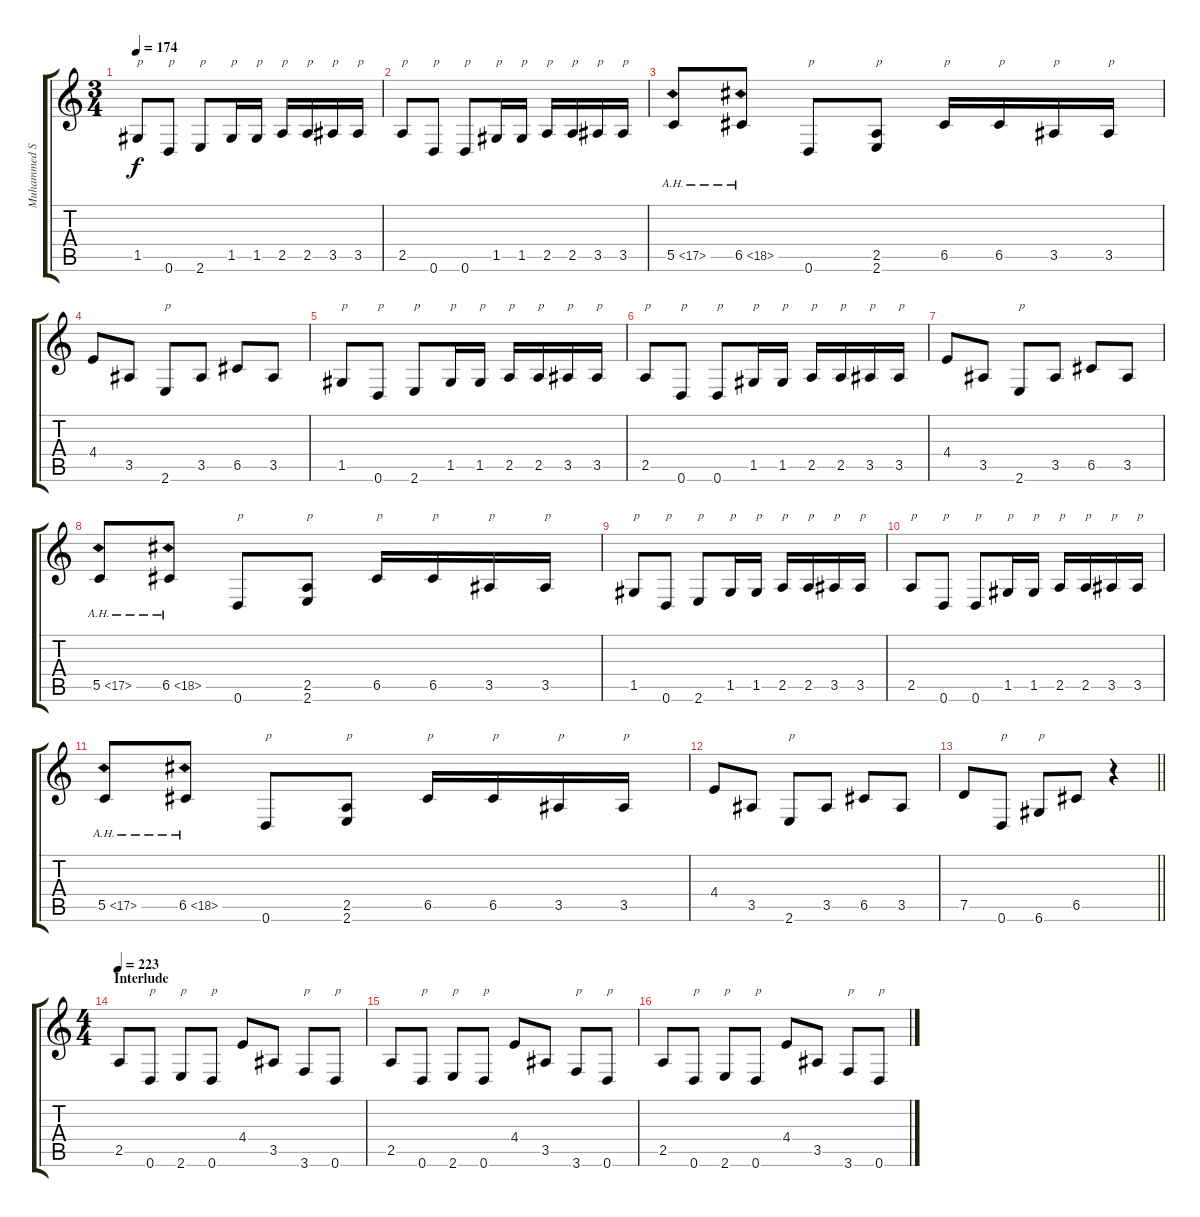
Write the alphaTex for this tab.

\track ("Muhammed Suicmez" "Muhammed S") {instrument distortionguitar}
\staff {score tabs}
\tuning (D4 A3 F3 C3 G2 D2) {hide}
\ts (3 4)
\tempo 174
\clef g2
\ks c
1.5.8{txt "p" dy f} 0.6.8{txt "p"} 2.6.8{txt "p"} 1.5.16{txt "p"} 1.5.16{txt "p"} 2.5.16{txt "p"} 2.5.16{txt "p"} 3.5.16{txt "p"} 3.5.16{txt "p"} |
2.5.8{txt "p"} 0.6.8{txt "p"} 0.6.8{txt "p"} 1.5.16{txt "p"} 1.5.16{txt "p"} 2.5.16{txt "p"} 2.5.16{txt "p"} 3.5.16{txt "p"} 3.5.16{txt "p"} |
5.5{ah 12}.8 6.5{ah 12}.8 0.6.8{txt "p"} (2.5 2.6).8{txt "p"} 6.5.16{txt "p"} 6.5.16{txt "p"} 3.5.16{txt "p"} 3.5.16{txt "p"} |
4.4.8 3.5.8 2.6.8{txt "p"} 3.5.8 6.5.8 3.5.8 |
1.5.8{txt "p"} 0.6.8{txt "p"} 2.6.8{txt "p"} 1.5.16{txt "p"} 1.5.16{txt "p"} 2.5.16{txt "p"} 2.5.16{txt "p"} 3.5.16{txt "p"} 3.5.16{txt "p"} |
2.5.8{txt "p"} 0.6.8{txt "p"} 0.6.8{txt "p"} 1.5.16{txt "p"} 1.5.16{txt "p"} 2.5.16{txt "p"} 2.5.16{txt "p"} 3.5.16{txt "p"} 3.5.16{txt "p"} |
4.4.8 3.5.8 2.6.8{txt "p"} 3.5.8 6.5.8 3.5.8 |
5.5{ah 12}.8 6.5{ah 12}.8 0.6.8{txt "p"} (2.5 2.6).8{txt "p"} 6.5.16{txt "p"} 6.5.16{txt "p"} 3.5.16{txt "p"} 3.5.16{txt "p"} |
1.5.8{txt "p"} 0.6.8{txt "p"} 2.6.8{txt "p"} 1.5.16{txt "p"} 1.5.16{txt "p"} 2.5.16{txt "p"} 2.5.16{txt "p"} 3.5.16{txt "p"} 3.5.16{txt "p"} |
2.5.8{txt "p"} 0.6.8{txt "p"} 0.6.8{txt "p"} 1.5.16{txt "p"} 1.5.16{txt "p"} 2.5.16{txt "p"} 2.5.16{txt "p"} 3.5.16{txt "p"} 3.5.16{txt "p"} |
5.5{ah 12}.8 6.5{ah 12}.8 0.6.8{txt "p"} (2.5 2.6).8{txt "p"} 6.5.16{txt "p"} 6.5.16{txt "p"} 3.5.16{txt "p"} 3.5.16{txt "p"} |
4.4.8 3.5.8 2.6.8{txt "p"} 3.5.8 6.5.8 3.5.8 |
\barLineRight lightlight
7.5.8 0.6.8{txt "p"} 6.6.8{txt "p"} 6.5.8 r.4 |
\ts (4 4)
\section ("" "Interlude")
\tempo 223
2.5.8 0.6.8{txt "p"} 2.6.8{txt "p"} 0.6.8{txt "p"} 4.4.8 3.5.8 3.6.8{txt "p"} 0.6.8{txt "p"} |
2.5.8 0.6.8{txt "p"} 2.6.8{txt "p"} 0.6.8{txt "p"} 4.4.8 3.5.8 3.6.8{txt "p"} 0.6.8{txt "p"} |
2.5.8 0.6.8{txt "p"} 2.6.8{txt "p"} 0.6.8{txt "p"} 4.4.8 3.5.8 3.6.8{txt "p"} 0.6.8{txt "p"}
